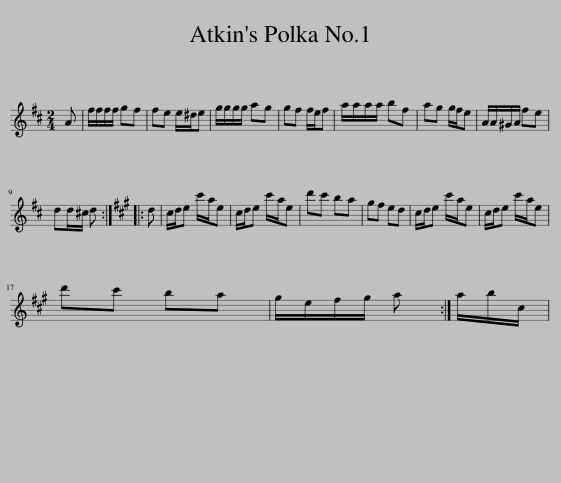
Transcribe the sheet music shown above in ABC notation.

X:1
L:1/8
M:2/4
I:linebreak $
K:D
V:1 treble
V:1
 A | f/f/f/f/ gf | fe e/^d/e | g/g/g/g/ ag | gf f/e/f | %5
 a/a/a/a/ bf | ag g/f/e | A/A/^G/A/ fe |$ dd/^c/ d ::[K:A] d | %10
 c/d/e c'/a/e | c/d/e c'/a/e | d'c' ba | gf ed | c/d/e c'/a/e | %15
 c/d/e c'/a/e |$ d'c' ba | g/e/f/g/ a :| a/b/c/ | %19
